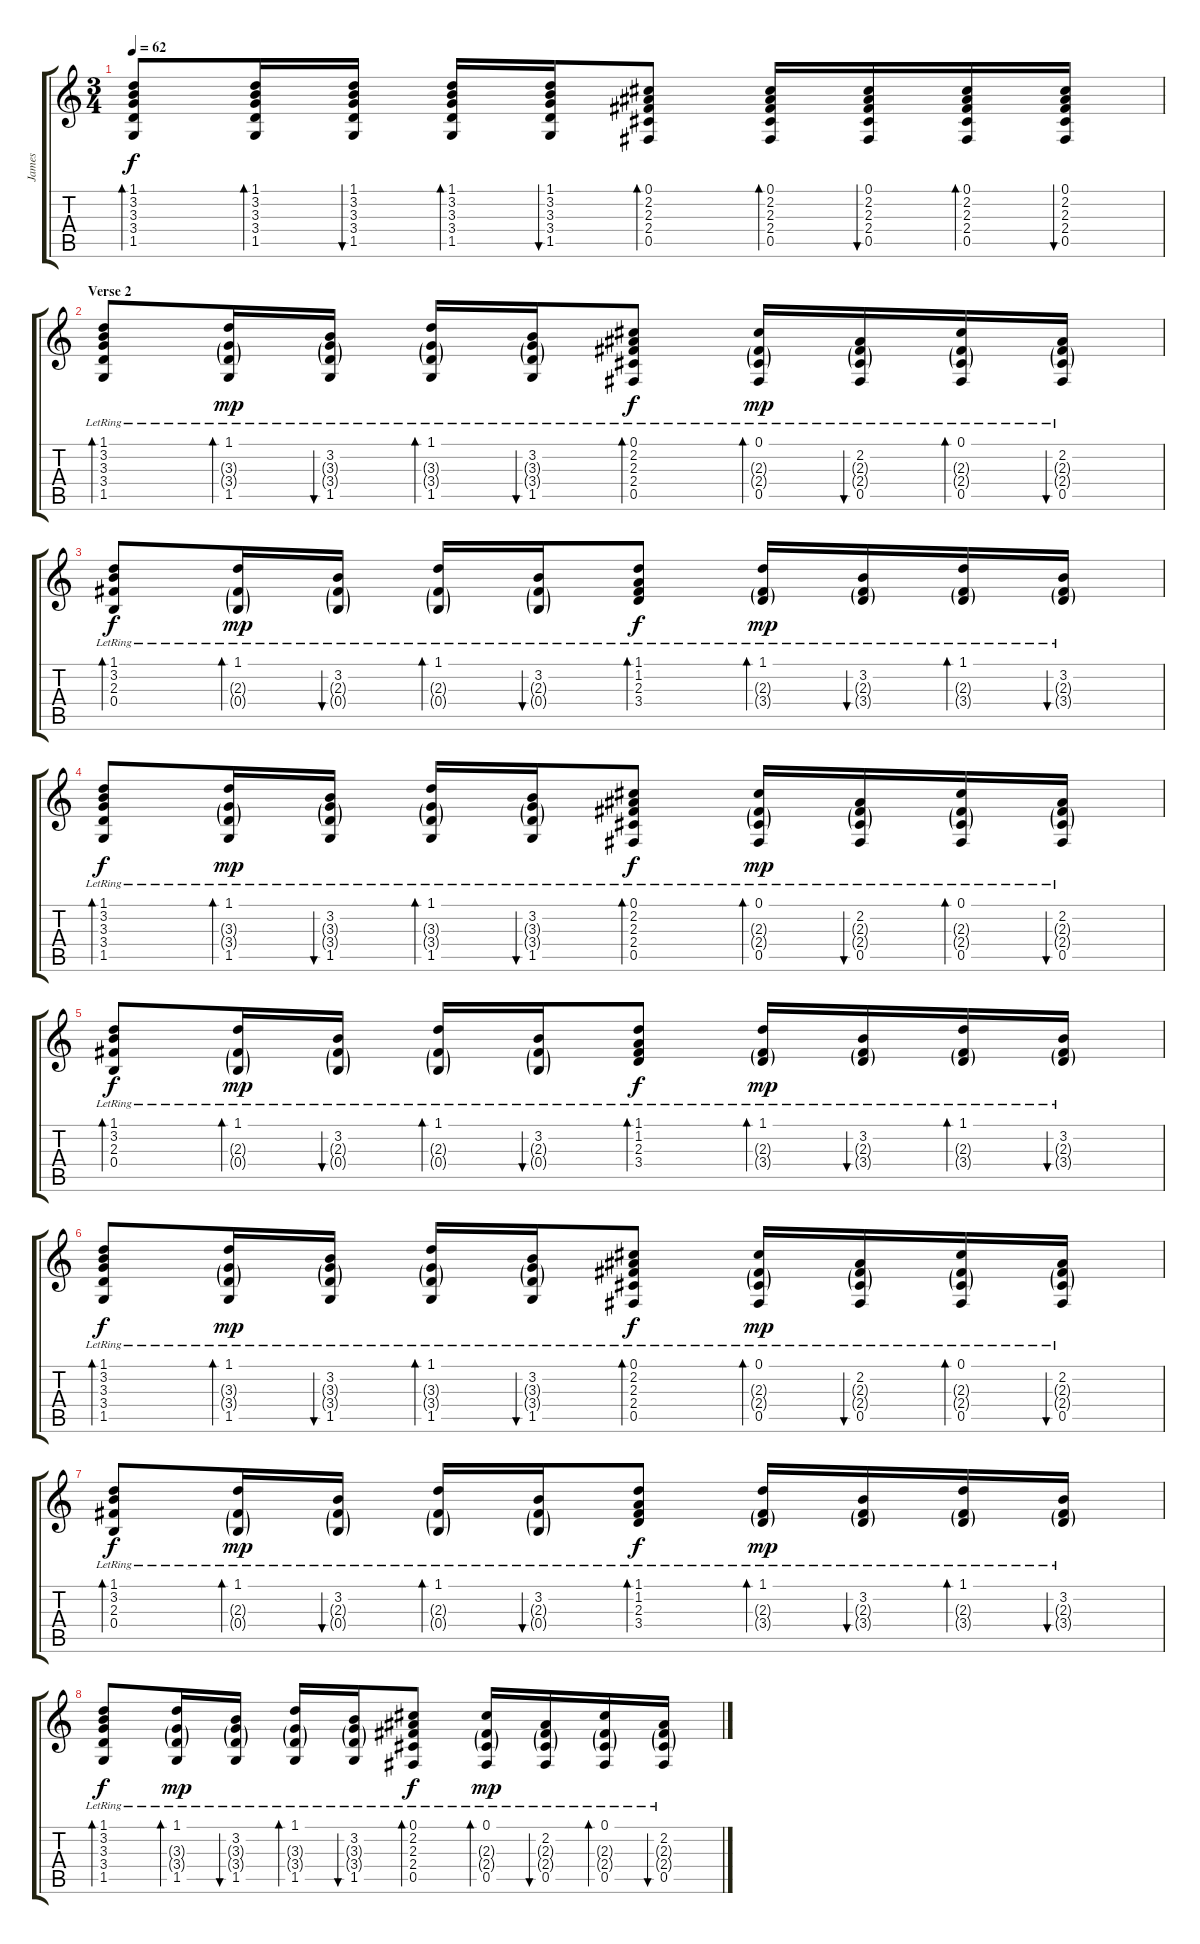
\track ("James" "James") {instrument acousticguitarsteel}
\staff {score tabs}
\tuning (Db4 Ab3 E3 B2 Gb2 B1) {hide}
\ts (3 4)
\tempo 62
\clef g2
\ks c
(1.1 3.2 3.3 3.4 1.5).8{bd 60 dy f} (1.1 3.2 3.3 3.4 1.5).16{bd 60} (1.1 3.2 3.3 3.4 1.5).16{bu 60} (1.1 3.2 3.3 3.4 1.5).16{bd 60} (1.1 3.2 3.3 3.4 1.5).16{bu 60} (0.1 2.2 2.3 2.4 0.5).8{bd 60} (0.1 2.2 2.3 2.4 0.5).16{bd 60} (0.1 2.2 2.3 2.4 0.5).16{bu 60} (0.1 2.2 2.3 2.4 0.5).16{bd 60} (0.1 2.2 2.3 2.4 0.5).16{bu 60} |
\section ("" "Verse 2")
(1.1 3.2 3.3{lr} 3.4{lr} 1.5{lr}).8{bd 60} (1.1{lr} 3.3{g} 3.4{g} 1.5).16{bd 60 dy mp} (3.2{lr} 3.3{g} 3.4{g} 1.5).16{bu 60} (1.1{lr} 3.3{g} 3.4{g} 1.5).16{bd 60} (3.2{lr} 3.3{g} 3.4{g} 1.5).16{bu 60} (0.1 2.2 2.3{lr} 2.4{lr} 0.5{lr}).8{bd 60 dy f} (0.1{lr} 2.3{g} 2.4{g} 0.5).16{bd 60 dy mp} (2.2{lr} 2.3{g} 2.4{g} 0.5).16{bu 60} (0.1{lr} 2.3{g} 2.4{g} 0.5).16{bd 60} (2.2{lr} 2.3{g} 2.4{g} 0.5).16{bu 60} |
(1.1 3.2 2.3{lr} 0.4{lr}).8{bd 60 dy f} (1.1{lr} 2.3{g} 0.4{g}).16{bd 60 dy mp} (3.2{lr} 2.3{g} 0.4{g}).16{bu 60} (1.1{lr} 2.3{g} 0.4{g}).16{bd 60} (3.2{lr} 2.3{g} 0.4{g}).16{bu 60} (1.1 1.2 2.3{lr} 3.4{lr}).8{bd 60 dy f} (1.1{lr} 2.3{g} 3.4{g}).16{bd 60 dy mp} (3.2{lr} 2.3{g} 3.4{g}).16{bu 60} (1.1{lr} 2.3{g} 3.4{g}).16{bd 60} (3.2{lr} 2.3{g} 3.4{g}).16{bu 60} |
(1.1 3.2 3.3{lr} 3.4{lr} 1.5{lr}).8{bd 60 dy f} (1.1{lr} 3.3{g} 3.4{g} 1.5).16{bd 60 dy mp} (3.2{lr} 3.3{g} 3.4{g} 1.5).16{bu 60} (1.1{lr} 3.3{g} 3.4{g} 1.5).16{bd 60} (3.2{lr} 3.3{g} 3.4{g} 1.5).16{bu 60} (0.1 2.2 2.3{lr} 2.4{lr} 0.5{lr}).8{bd 60 dy f} (0.1{lr} 2.3{g} 2.4{g} 0.5).16{bd 60 dy mp} (2.2{lr} 2.3{g} 2.4{g} 0.5).16{bu 60} (0.1{lr} 2.3{g} 2.4{g} 0.5).16{bd 60} (2.2{lr} 2.3{g} 2.4{g} 0.5).16{bu 60} |
(1.1 3.2 2.3{lr} 0.4{lr}).8{bd 60 dy f} (1.1{lr} 2.3{g} 0.4{g}).16{bd 60 dy mp} (3.2{lr} 2.3{g} 0.4{g}).16{bu 60} (1.1{lr} 2.3{g} 0.4{g}).16{bd 60} (3.2{lr} 2.3{g} 0.4{g}).16{bu 60} (1.1 1.2 2.3{lr} 3.4{lr}).8{bd 60 dy f} (1.1{lr} 2.3{g} 3.4{g}).16{bd 60 dy mp} (3.2{lr} 2.3{g} 3.4{g}).16{bu 60} (1.1{lr} 2.3{g} 3.4{g}).16{bd 60} (3.2{lr} 2.3{g} 3.4{g}).16{bu 60} |
(1.1 3.2 3.3{lr} 3.4{lr} 1.5{lr}).8{bd 60 dy f} (1.1{lr} 3.3{g} 3.4{g} 1.5).16{bd 60 dy mp} (3.2{lr} 3.3{g} 3.4{g} 1.5).16{bu 60} (1.1{lr} 3.3{g} 3.4{g} 1.5).16{bd 60} (3.2{lr} 3.3{g} 3.4{g} 1.5).16{bu 60} (0.1 2.2 2.3{lr} 2.4{lr} 0.5{lr}).8{bd 60 dy f} (0.1{lr} 2.3{g} 2.4{g} 0.5).16{bd 60 dy mp} (2.2{lr} 2.3{g} 2.4{g} 0.5).16{bu 60} (0.1{lr} 2.3{g} 2.4{g} 0.5).16{bd 60} (2.2{lr} 2.3{g} 2.4{g} 0.5).16{bu 60} |
(1.1 3.2 2.3{lr} 0.4{lr}).8{bd 60 dy f} (1.1{lr} 2.3{g} 0.4{g}).16{bd 60 dy mp} (3.2{lr} 2.3{g} 0.4{g}).16{bu 60} (1.1{lr} 2.3{g} 0.4{g}).16{bd 60} (3.2{lr} 2.3{g} 0.4{g}).16{bu 60} (1.1 1.2 2.3{lr} 3.4{lr}).8{bd 60 dy f} (1.1{lr} 2.3{g} 3.4{g}).16{bd 60 dy mp} (3.2{lr} 2.3{g} 3.4{g}).16{bu 60} (1.1{lr} 2.3{g} 3.4{g}).16{bd 60} (3.2{lr} 2.3{g} 3.4{g}).16{bu 60} |
(1.1 3.2 3.3{lr} 3.4{lr} 1.5{lr}).8{bd 60 dy f} (1.1{lr} 3.3{g} 3.4{g} 1.5).16{bd 60 dy mp} (3.2{lr} 3.3{g} 3.4{g} 1.5).16{bu 60} (1.1{lr} 3.3{g} 3.4{g} 1.5).16{bd 60} (3.2{lr} 3.3{g} 3.4{g} 1.5).16{bu 60} (0.1 2.2 2.3{lr} 2.4{lr} 0.5{lr}).8{bd 60 dy f} (0.1{lr} 2.3{g} 2.4{g} 0.5).16{bd 60 dy mp} (2.2{lr} 2.3{g} 2.4{g} 0.5).16{bu 60} (0.1{lr} 2.3{g} 2.4{g} 0.5).16{bd 60} (2.2{lr} 2.3{g} 2.4{g} 0.5).16{bu 60}
